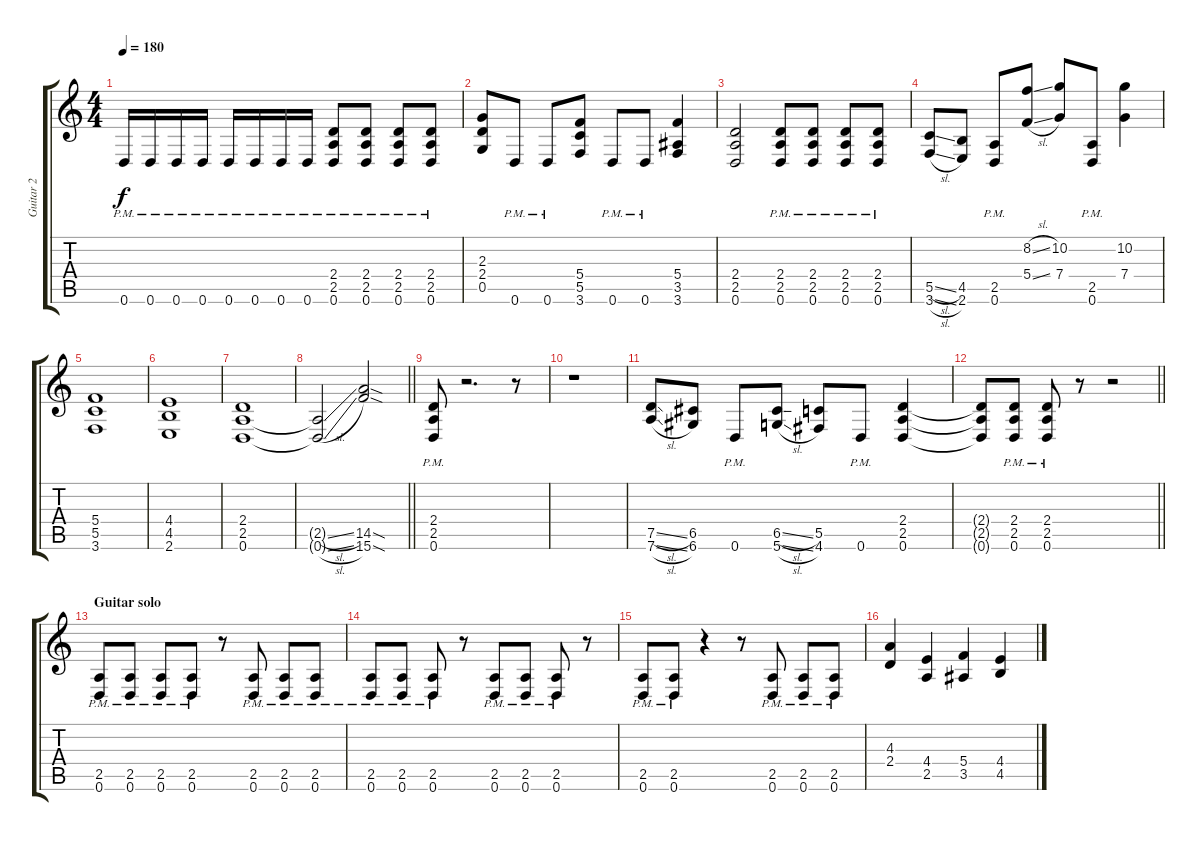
\track ("Guitar 2" "Guitar 2") {instrument overdrivenguitar}
\staff {score tabs}
\tuning (D4 A3 F3 C3 G2 D2) {hide}
\ts (4 4)
\tempo 180
\clef g2
\ks c
0.6{pm}.16{dy f} 0.6{pm}.16 0.6{pm}.16 0.6{pm}.16 0.6{pm}.16 0.6{pm}.16 0.6{pm}.16 0.6{pm}.16 (2.4{pm} 2.5{pm} 0.6{pm}).8 (2.4{pm} 2.5{pm} 0.6{pm}).8 (2.4{pm} 2.5{pm} 0.6{pm}).8 (2.4{pm} 2.5{pm} 0.6{pm}).8 |
(2.3 2.4 0.5).8 0.6{pm}.8 0.6{pm}.8 (5.4 5.5 3.6).8 0.6{pm}.8 0.6{pm}.8 (5.4 3.5 3.6).4 |
(2.4 2.5 0.6).2 (2.4{pm} 2.5{pm} 0.6{pm}).8 (2.4{pm} 2.5{pm} 0.6{pm}).8 (2.4{pm} 2.5{pm} 0.6{pm}).8 (2.4{pm} 2.5{pm} 0.6{pm}).8 |
(5.5{sl} 3.6{sl}).8 (4.5 2.6).8 (2.5{pm} 0.6{pm}).8 (8.2{sl} 5.4{sl}).8 (10.2 7.4).8 (2.5 0.6{pm}).8 (10.2 7.4).4 |
(5.4 5.5 3.6).1 |
(4.4 4.5 2.6).1 |
(2.4 2.5 0.6).1 |
\barLineRight lightlight
(2.5{sl t} 0.6{sl t}).2 (14.5{sod} 15.6{sod}).2 |
(2.4{pm} 2.5{pm} 0.6{pm}).8 r.2{d} r.8 |
r.1 |
(7.5{sl} 7.6{sl}).8 (6.5 6.6).8 0.6{pm}.8 (6.5{sl} 5.6{sl}).8 (5.5 4.6).8 0.6{pm}.8 (2.4 2.5 0.6).4 |
\barLineRight lightlight
(2.4{t} 2.5{t} 0.6{t}).8 (2.4{pm} 2.5{pm} 0.6{pm}).8 (2.4{pm} 2.5{pm} 0.6{pm}).8 r.8 r.2 |
\section ("" "Guitar solo")
(2.5{pm} 0.6{pm}).8 (2.5{pm} 0.6{pm}).8 (2.5{pm} 0.6{pm}).8 (2.5{pm} 0.6{pm}).8 r.8 (2.5{pm} 0.6{pm}).8 (2.5{pm} 0.6{pm}).8 (2.5{pm} 0.6{pm}).8 |
(2.5{pm} 0.6{pm}).8 (2.5{pm} 0.6{pm}).8 (2.5{pm} 0.6{pm}).8 r.8 (2.5{pm} 0.6{pm}).8 (2.5{pm} 0.6{pm}).8 (2.5{pm} 0.6{pm}).8 r.8 |
(2.5{pm} 0.6{pm}).8 (2.5{pm} 0.6{pm}).8 r.4 r.8 (2.5{pm} 0.6{pm}).8 (2.5{pm} 0.6{pm}).8 (2.5{pm} 0.6{pm}).8 |
(4.3 2.4).4 (4.4 2.5).4 (5.4 3.5).4 (4.4 4.5).4
